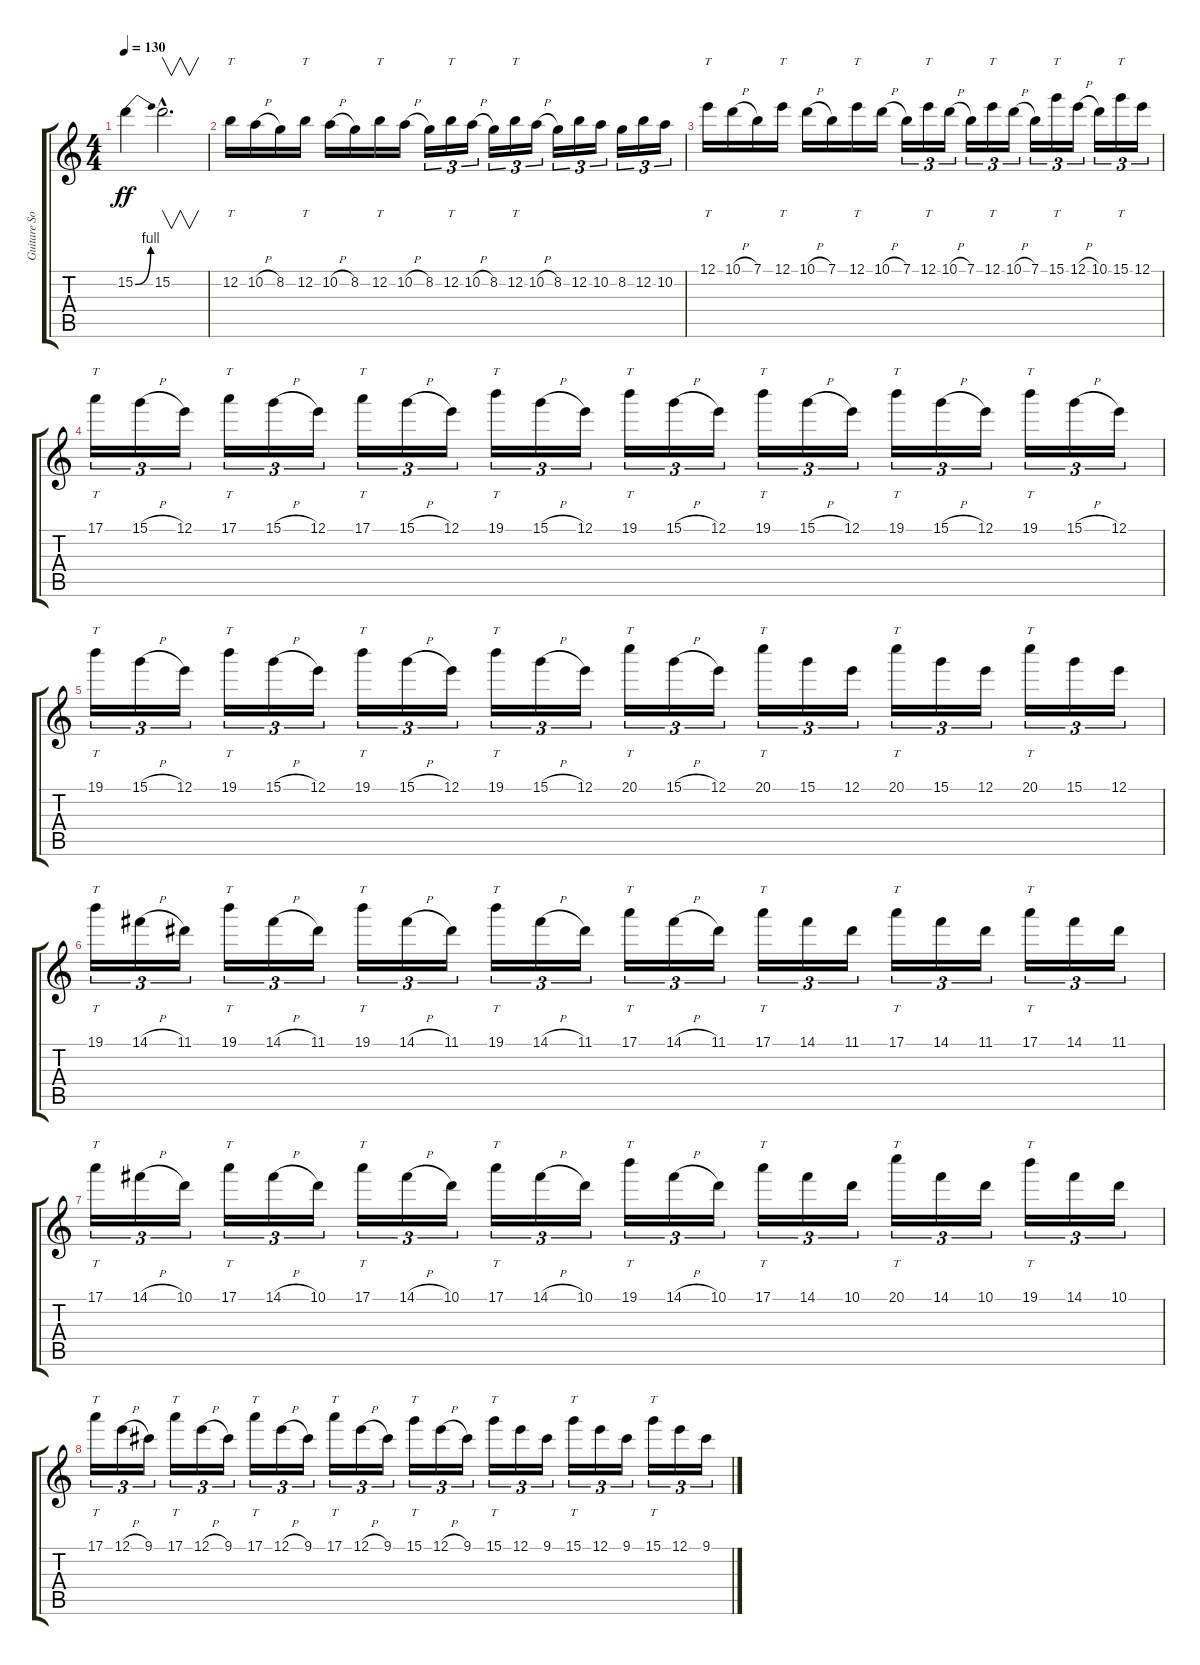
\track ("Guitare Solo" "Guitare So") {instrument distortionguitar}
\staff {score tabs}
\tuning (E4 B3 G3 D3 A2 D2) {hide}
\ts (4 4)
\tempo 130
\clef g2
\ks c
15.2{be (bend 0 0 60 4)}.4{dy ff} 15.2{hac}.2{v d} |
12.2.16{tt} 10.2{h}.16 8.2.16 12.2.16{tt} 10.2{h}.16 8.2.16 12.2.16{tt} 10.2{h}.16 8.2.16{tu (3 2)} 12.2.16{tt tu (3 2)} 10.2{h}.16{tu (3 2)} 8.2.16{tu (3 2)} 12.2.16{tt tu (3 2)} 10.2{h}.16{tu (3 2)} 8.2.16{tu (3 2)} 12.2.16{tu (3 2)} 10.2.16{tu (3 2)} 8.2.16{tu (3 2)} 12.2.16{tu (3 2)} 10.2.16{tu (3 2)} |
12.1.16{tt} 10.1{h}.16 7.1.16 12.1.16{tt} 10.1{h}.16 7.1.16 12.1.16{tt} 10.1{h}.16 7.1.16{tu (3 2)} 12.1.16{tt tu (3 2)} 10.1{h}.16{tu (3 2)} 7.1.16{tu (3 2)} 12.1.16{tt tu (3 2)} 10.1{h}.16{tu (3 2)} 7.1.16{tu (3 2)} 15.1.16{tt tu (3 2)} 12.1{h}.16{tu (3 2)} 10.1.16{tu (3 2)} 15.1.16{tt tu (3 2)} 12.1.16{tu (3 2)} |
17.1.16{tt tu (3 2)} 15.1{h}.16{tu (3 2)} 12.1.16{tu (3 2)} 17.1.16{tt tu (3 2)} 15.1{h}.16{tu (3 2)} 12.1.16{tu (3 2)} 17.1.16{tt tu (3 2)} 15.1{h}.16{tu (3 2)} 12.1.16{tu (3 2)} 19.1.16{tt tu (3 2)} 15.1{h}.16{tu (3 2)} 12.1.16{tu (3 2)} 19.1.16{tt tu (3 2)} 15.1{h}.16{tu (3 2)} 12.1.16{tu (3 2)} 19.1.16{tt tu (3 2)} 15.1{h}.16{tu (3 2)} 12.1.16{tu (3 2)} 19.1.16{tt tu (3 2)} 15.1{h}.16{tu (3 2)} 12.1.16{tu (3 2)} 19.1.16{tt tu (3 2)} 15.1{h}.16{tu (3 2)} 12.1.16{tu (3 2)} |
19.1.16{tt tu (3 2)} 15.1{h}.16{tu (3 2)} 12.1.16{tu (3 2)} 19.1.16{tt tu (3 2)} 15.1{h}.16{tu (3 2)} 12.1.16{tu (3 2)} 19.1.16{tt tu (3 2)} 15.1{h}.16{tu (3 2)} 12.1.16{tu (3 2)} 19.1.16{tt tu (3 2)} 15.1{h}.16{tu (3 2)} 12.1.16{tu (3 2)} 20.1.16{tt tu (3 2)} 15.1{h}.16{tu (3 2)} 12.1.16{tu (3 2)} 20.1.16{tt tu (3 2)} 15.1.16{tu (3 2)} 12.1.16{tu (3 2)} 20.1.16{tt tu (3 2)} 15.1.16{tu (3 2)} 12.1.16{tu (3 2)} 20.1.16{tt tu (3 2)} 15.1.16{tu (3 2)} 12.1.16{tu (3 2)} |
19.1.16{tt tu (3 2)} 14.1{h}.16{tu (3 2)} 11.1.16{tu (3 2)} 19.1.16{tt tu (3 2)} 14.1{h}.16{tu (3 2)} 11.1.16{tu (3 2)} 19.1.16{tt tu (3 2)} 14.1{h}.16{tu (3 2)} 11.1.16{tu (3 2)} 19.1.16{tt tu (3 2)} 14.1{h}.16{tu (3 2)} 11.1.16{tu (3 2)} 17.1.16{tt tu (3 2)} 14.1{h}.16{tu (3 2)} 11.1.16{tu (3 2)} 17.1.16{tt tu (3 2)} 14.1.16{tu (3 2)} 11.1.16{tu (3 2)} 17.1.16{tt tu (3 2)} 14.1.16{tu (3 2)} 11.1.16{tu (3 2)} 17.1.16{tt tu (3 2)} 14.1.16{tu (3 2)} 11.1.16{tu (3 2)} |
17.1.16{tt tu (3 2)} 14.1{h}.16{tu (3 2)} 10.1.16{tu (3 2)} 17.1.16{tt tu (3 2)} 14.1{h}.16{tu (3 2)} 10.1.16{tu (3 2)} 17.1.16{tt tu (3 2)} 14.1{h}.16{tu (3 2)} 10.1.16{tu (3 2)} 17.1.16{tt tu (3 2)} 14.1{h}.16{tu (3 2)} 10.1.16{tu (3 2)} 19.1.16{tt tu (3 2)} 14.1{h}.16{tu (3 2)} 10.1.16{tu (3 2)} 17.1.16{tt tu (3 2)} 14.1.16{tu (3 2)} 10.1.16{tu (3 2)} 20.1.16{tt tu (3 2)} 14.1.16{tu (3 2)} 10.1.16{tu (3 2)} 19.1.16{tt tu (3 2)} 14.1.16{tu (3 2)} 10.1.16{tu (3 2)} |
17.1.16{tt tu (3 2)} 12.1{h}.16{tu (3 2)} 9.1.16{tu (3 2)} 17.1.16{tt tu (3 2)} 12.1{h}.16{tu (3 2)} 9.1.16{tu (3 2)} 17.1.16{tt tu (3 2)} 12.1{h}.16{tu (3 2)} 9.1.16{tu (3 2)} 17.1.16{tt tu (3 2)} 12.1{h}.16{tu (3 2)} 9.1.16{tu (3 2)} 15.1.16{tt tu (3 2)} 12.1{h}.16{tu (3 2)} 9.1.16{tu (3 2)} 15.1.16{tt tu (3 2)} 12.1.16{tu (3 2)} 9.1.16{tu (3 2)} 15.1.16{tt tu (3 2)} 12.1.16{tu (3 2)} 9.1.16{tu (3 2)} 15.1.16{tt tu (3 2)} 12.1.16{tu (3 2)} 9.1.16{tu (3 2)}
